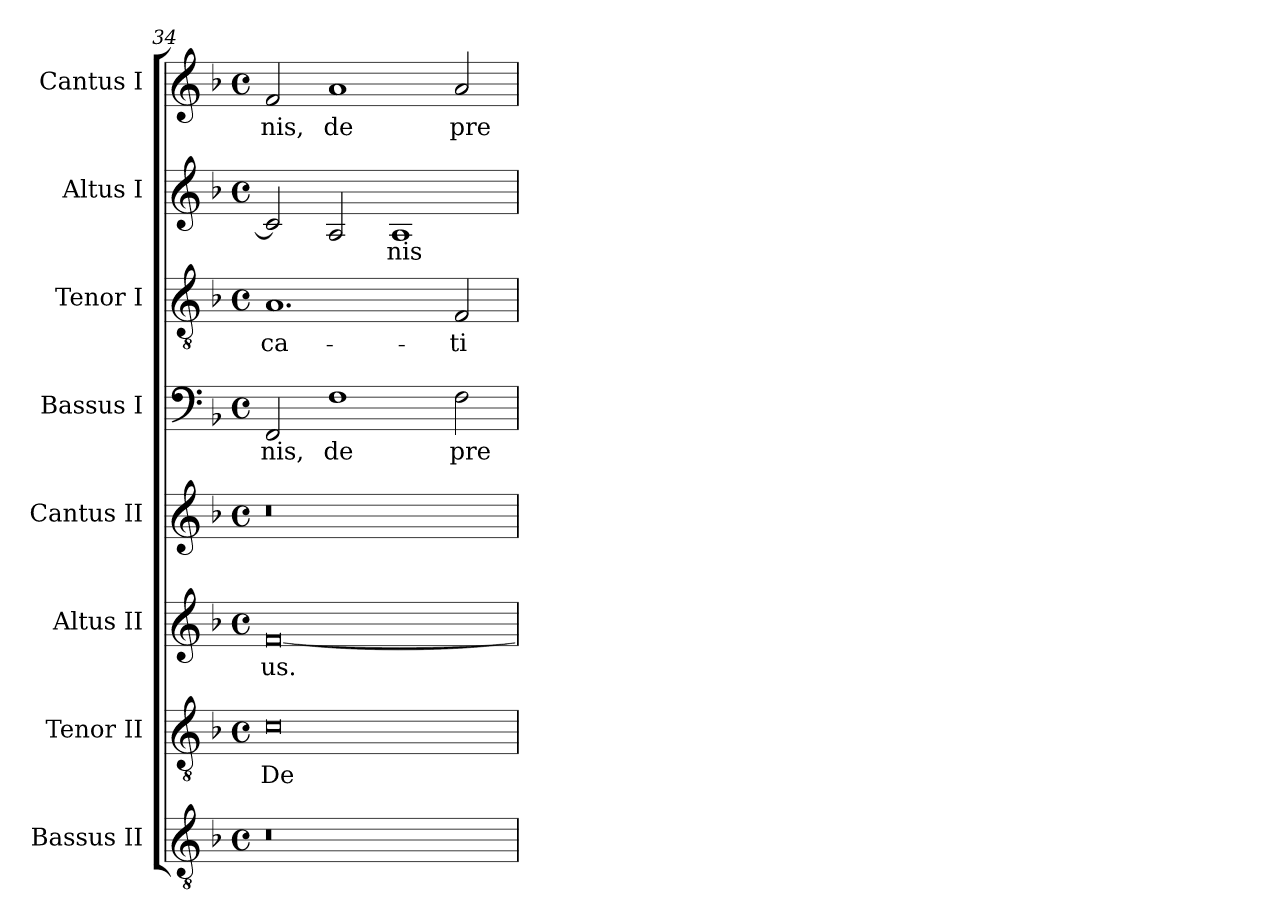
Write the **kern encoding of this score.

**kern	**kern	**text	**kern	**text	**kern	**kern	**text	**kern	**text	**kern	**text	**kern	**text
*part8	*part7	*part7	*part6	*part6	*part5	*part4	*part4	*part3	*part3	*part2	*part2	*part1	*part1
*staff8	*staff7	*staff7	*staff6	*staff6	*staff5	*staff4	*staff4	*staff3	*staff3	*staff2	*staff2	*staff1	*staff1
*I"Bassus II	*I"Tenor II	*	*I"Altus II	*	*I"Cantus II	*I"Bassus I	*	*I"Tenor I	*	*I"Altus I	*	*I"Cantus I	*
*clefGv2	*clefGv2	*	*clefG2	*	*clefG2	*clefF4	*	*clefGv2	*	*clefG2	*	*clefG2	*
*k[b-]	*k[b-]	*	*k[b-]	*	*k[b-]	*k[b-]	*	*k[b-]	*	*k[b-]	*	*k[b-]	*
*F:	*F:	*	*F:	*	*F:	*F:	*	*F:	*	*F:	*	*F:	*
*M4/4	*M4/4	*	*M4/4	*	*M4/4	*M4/4	*	*M4/4	*	*M4/4	*	*M4/4	*
*met(c)	*met(c)	*	*met(c)	*	*met(c)	*met(c)	*	*met(c)	*	*met(c)	*	*met(c)	*
=34	=34	=34	=34	=34	=34	=34	=34	=34	=34	=34	=34	=34	=34
!	!	!LO:LY:b:cj	!	!LO:LY:b:cj	!	!	!LO:LY:b:cj	!	!LO:LY:b:cj	!	!	!	!LO:LY:b:cj
0r	0c	De	[<0f	-us.	0r	2FF/	nis,	1.A	-ca-	2c/]	.	2f/	nis,
!	!	!	!	!	!	!	!LO:LY:b:cj	!	!	!	!	!	!LO:LY:b:cj
.	.	.	.	.	.	1F	de	.	.	2A/	.	1a	de
!	!	!	!	!	!	!	!	!	!	!	!LO:LY:b:cj	!	!
.	.	.	.	.	.	.	.	.	.	1A	-nis	.	.
!	!	!	!	!	!	!	!LO:LY:b:cj	!	!LO:LY:b:cj	!	!	!	!LO:LY:b:cj
.	.	.	.	.	.	2F\	pre	2F/	-ti-	.	.	2a/	pre
=	=	=	=	=	=	=	=	=	=	=	=	=	=
*-	*-	*-	*-	*-	*-	*-	*-	*-	*-	*-	*-	*-	*-
